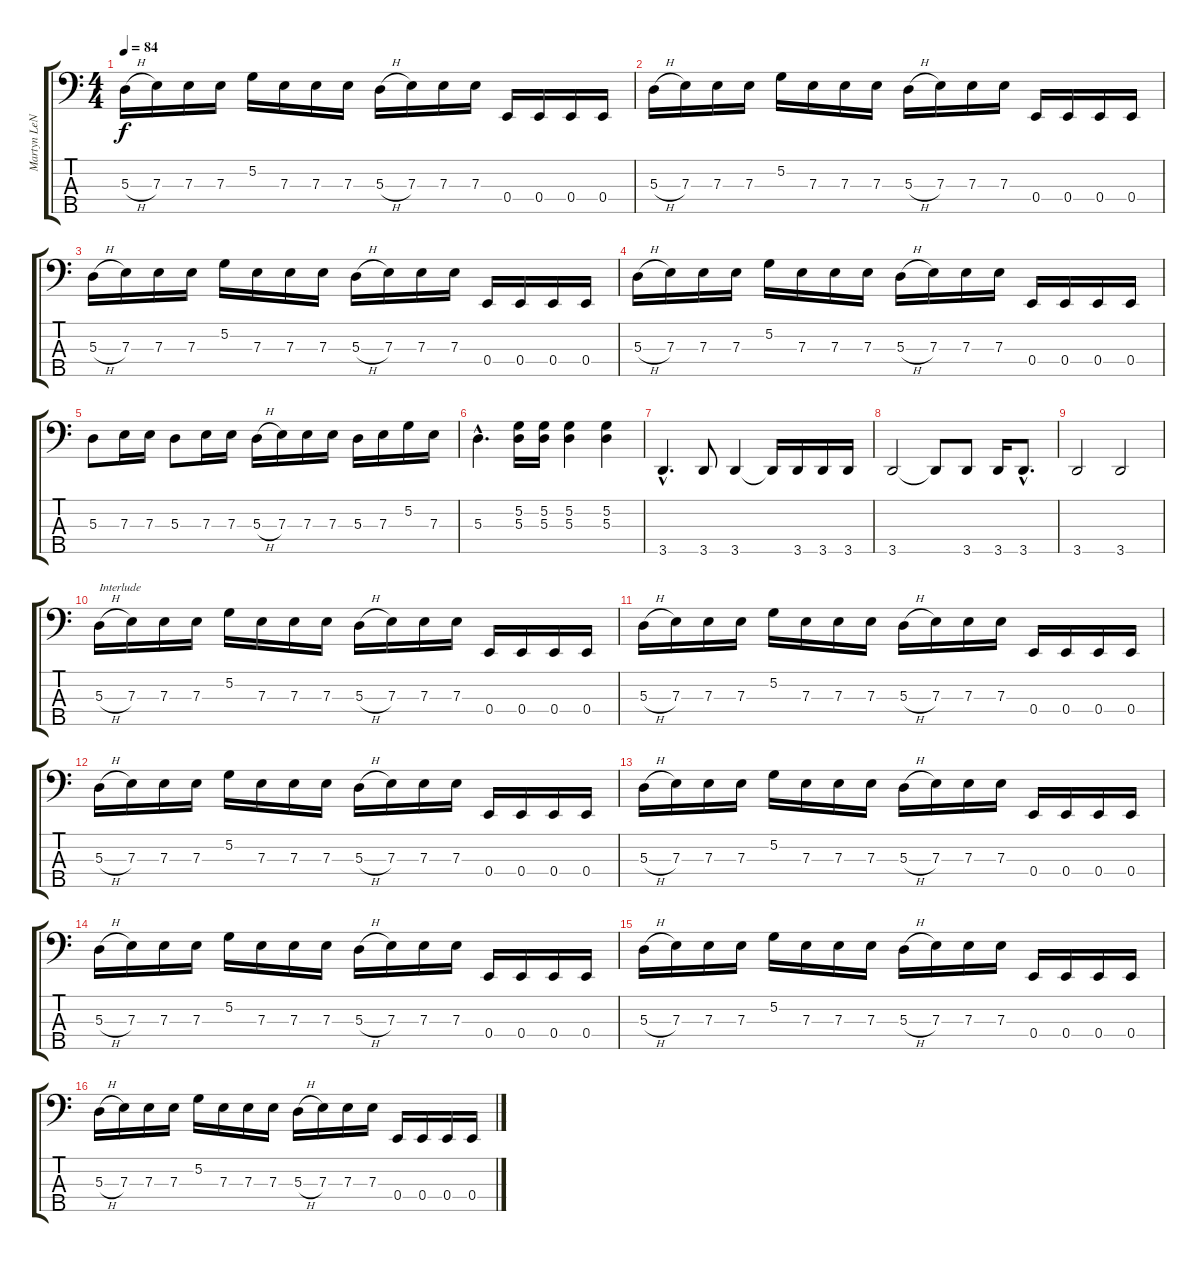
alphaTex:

\track ("Martyn LeNoble" "Martyn LeN") {instrument electricbassfinger}
\staff {score tabs}
\tuning (G2 D2 A1 E1 B0) {hide}
\ts (4 4)
\tempo 84
\clef f4
\ks c
5.3{h}.16{dy f} 7.3.16 7.3.16 7.3.16 5.2.16 7.3.16 7.3.16 7.3.16 5.3{h}.16 7.3.16 7.3.16 7.3.16 0.4.16 0.4.16 0.4.16 0.4.16 |
5.3{h}.16 7.3.16 7.3.16 7.3.16 5.2.16 7.3.16 7.3.16 7.3.16 5.3{h}.16 7.3.16 7.3.16 7.3.16 0.4.16 0.4.16 0.4.16 0.4.16 |
5.3{h}.16 7.3.16 7.3.16 7.3.16 5.2.16 7.3.16 7.3.16 7.3.16 5.3{h}.16 7.3.16 7.3.16 7.3.16 0.4.16 0.4.16 0.4.16 0.4.16 |
5.3{h}.16 7.3.16 7.3.16 7.3.16 5.2.16 7.3.16 7.3.16 7.3.16 5.3{h}.16 7.3.16 7.3.16 7.3.16 0.4.16 0.4.16 0.4.16 0.4.16 |
5.3.8 7.3.16 7.3.16 5.3.8 7.3.16 7.3.16 5.3{h}.16 7.3.16 7.3.16 7.3.16 5.3.16 7.3.16 5.2.16 7.3.16 |
5.3{hac}.4{d} (5.2 5.3).16 (5.2 5.3).16 (5.2 5.3).4 (5.2 5.3).4 |
3.5{hac}.4{d} 3.5.8 3.5.4 3.5{t}.16 3.5.16 3.5.16 3.5.16 |
3.5.2 3.5{t}.8 3.5.8 3.5.16 3.5{hac}.8{d} |
3.5.2 3.5.2 |
5.3{h}.16{txt "Interlude"} 7.3.16 7.3.16 7.3.16 5.2.16 7.3.16 7.3.16 7.3.16 5.3{h}.16 7.3.16 7.3.16 7.3.16 0.4.16 0.4.16 0.4.16 0.4.16 |
5.3{h}.16 7.3.16 7.3.16 7.3.16 5.2.16 7.3.16 7.3.16 7.3.16 5.3{h}.16 7.3.16 7.3.16 7.3.16 0.4.16 0.4.16 0.4.16 0.4.16 |
5.3{h}.16 7.3.16 7.3.16 7.3.16 5.2.16 7.3.16 7.3.16 7.3.16 5.3{h}.16 7.3.16 7.3.16 7.3.16 0.4.16 0.4.16 0.4.16 0.4.16 |
5.3{h}.16 7.3.16 7.3.16 7.3.16 5.2.16 7.3.16 7.3.16 7.3.16 5.3{h}.16 7.3.16 7.3.16 7.3.16 0.4.16 0.4.16 0.4.16 0.4.16 |
5.3{h}.16 7.3.16 7.3.16 7.3.16 5.2.16 7.3.16 7.3.16 7.3.16 5.3{h}.16 7.3.16 7.3.16 7.3.16 0.4.16 0.4.16 0.4.16 0.4.16 |
5.3{h}.16 7.3.16 7.3.16 7.3.16 5.2.16 7.3.16 7.3.16 7.3.16 5.3{h}.16 7.3.16 7.3.16 7.3.16 0.4.16 0.4.16 0.4.16 0.4.16 |
5.3{h}.16 7.3.16 7.3.16 7.3.16 5.2.16 7.3.16 7.3.16 7.3.16 5.3{h}.16 7.3.16 7.3.16 7.3.16 0.4.16 0.4.16 0.4.16 0.4.16
